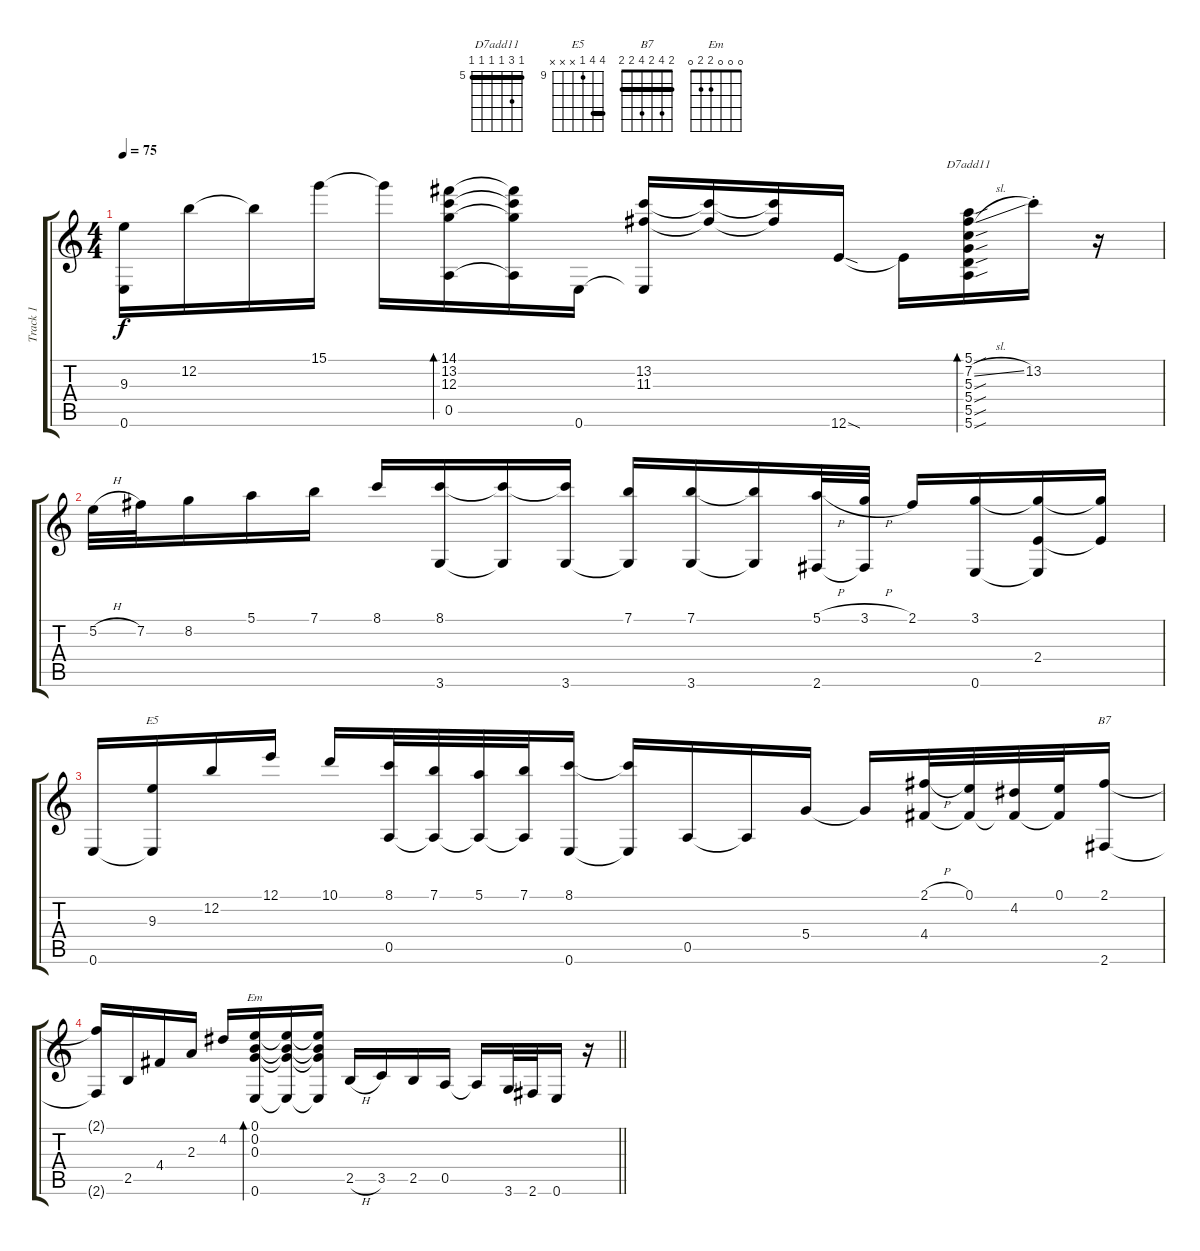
\track ("Track 1" "Track 1") {instrument acousticguitarsteel}
\staff {score tabs}
\tuning (E4 B3 G3 D3 A2 E2) {hide}
\chord ("D7add11" 5 7 5 5 5 5) {firstfret 5 barre 5}
\chord ("E5" 12 12 9 x x x) {firstfret 9 barre 12}
\chord ("B7" 2 4 2 4 2 2) {barre 2}
\chord ("Em" 0 0 0 2 2 0)
\ts (4 4)
\tempo 75
\clef g2
\ks c
(9.3{t} 0.6{t}).16{dy f} 12.2.16 12.2{t}.16 15.1.16 15.1{t}.16 (14.1 13.2 12.3 0.5).16{bd 480} (14.1{t} 13.2{t} 12.3{t} 0.5{t}).16 0.6.16 (13.2 11.3 0.6{t}).16 (13.2{t} 11.3{t}).16 (13.2{t} 11.3{t}).16 12.6{sod}.16 12.6{t}.16 (5.1{sou} 7.2{sl} 5.3{sou} 5.4{sou} 5.5{sou} 5.6{sou}).16{bd 60 ch "D7add11"} 13.2{st}.16 r.16 |
5.2{h}.32 7.2.32 8.2.16 5.1.16 7.1.16 8.1.16 (8.1 3.6).16 (8.1{t} 3.6{t}).16 (8.1{t} 3.6).16 (7.1 3.6{t}).16 (7.1 3.6).16 (7.1{t} 3.6{t}).16 (5.1{h} 2.6).32 (3.1{h} 2.6{t}).32 2.1.16 (3.1 0.6).16 (3.1{t} 2.4 0.6{t}).16 (3.1{t} 2.4{t}).16 |
0.6.16 (9.3 0.6{t}).16{ch "E5"} 12.2.16 12.1.16 10.1.16 (8.1 0.5).32 (7.1 0.5{t}).32 (5.1 0.5{t}).32 (7.1 0.5{t}).32 (8.1 0.6).16 (8.1{t} 0.6{t}).16 0.5.16 0.5{t}.16 5.4.16 5.4{t}.16 (2.1{h} 4.4).32 (0.1 4.4{t}).32 (4.2 4.4{t}).32 (0.1 4.4{t}).32 (2.1 2.6).16{ch "B7"} |
\barLineRight lightlight
(2.1{t} 2.6{t}).16 2.5.16 4.4.16 2.3.16 4.2.16 (0.1 0.2 0.3 0.6).16{bd 240 ch "Em"} (0.1{t} 0.2{t} 0.3{t} 0.6{t}).16 (0.1{t} 0.2{t} 0.3{t} 0.6{t}).16 2.5{h}.16 3.5.16 2.5.16 0.5.16 0.5{t}.16 3.6.32 2.6.32 0.6.16 r.16
